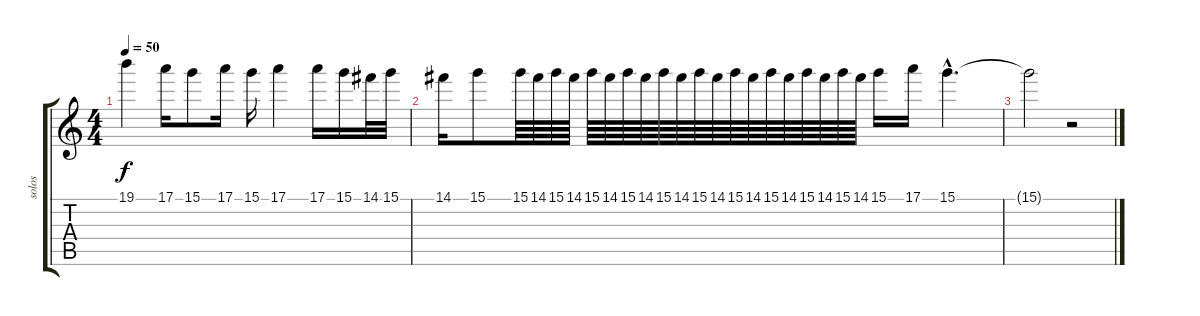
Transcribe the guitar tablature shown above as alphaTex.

\track ("solos" "solos") {instrument overdrivenguitar}
\staff {score tabs}
\tuning (E4 B3 G3 D3 A2 E2) {hide}
\ts (4 4)
\tempo 50
\clef g2
\ks c
19.1.4{dy f} 17.1.16 15.1.8 17.1.16 15.1.16 17.1.4 17.1.16 15.1.16 14.1.32 15.1.32 |
14.1.16 15.1.8 15.1.64 14.1.64 15.1.64 14.1.64 15.1.64 14.1.64 15.1.64 14.1.64 15.1.64 14.1.64 15.1.64 14.1.64 15.1.64 14.1.64 15.1.64 14.1.64 15.1.64 14.1.64 15.1.64 14.1.64 15.1.16 17.1.16 15.1{hac}.4{d} |
15.1{t}.2{volume 0} r.2
